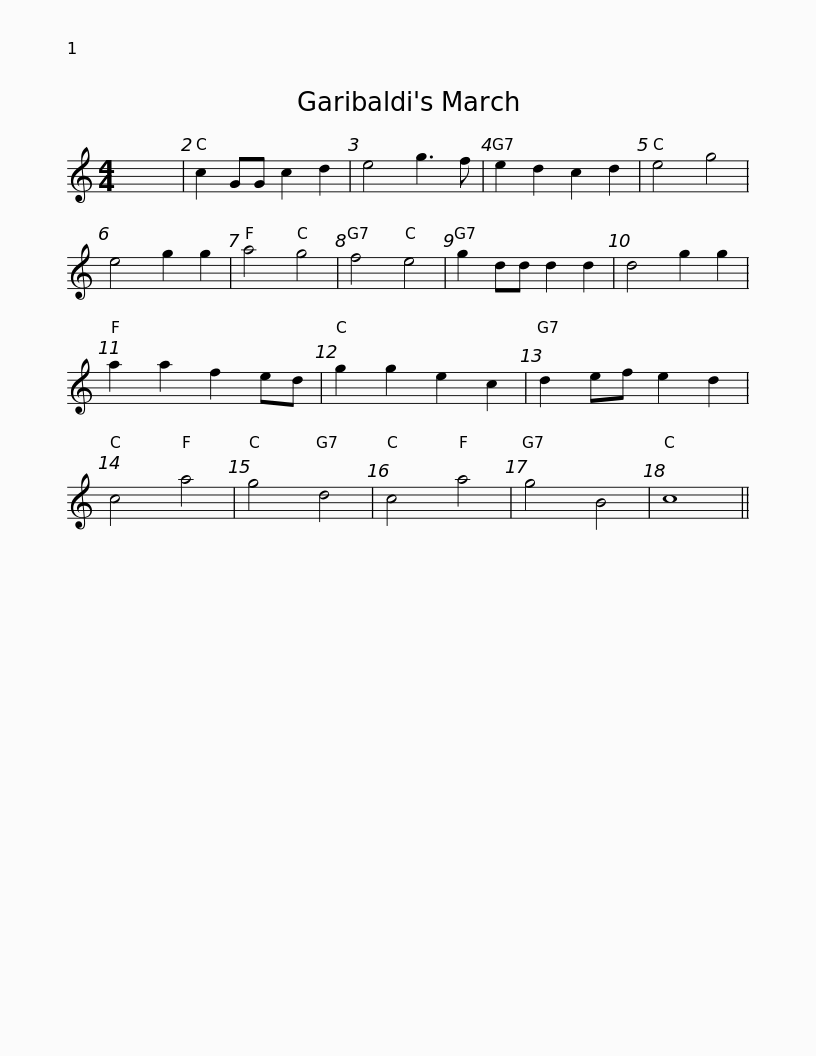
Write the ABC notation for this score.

X:1
L:1/8
M:4/4
I:linebreak $
K:C
V:1 treble
V:1
 x8 | c2 GG c2 d2 | e4 g3 f | e2 d2 c2 d2 | e4 g4 | %5
 e4 g2 g2 | a4 g4 | f4 e4 | g2 dd d2 d2 | d4 g2 g2 | %10
 a2 a2 f2 ed |$ g2 g2 e2 c2 | d2 ef e2 d2 | c4 a4 | g4 d4 | %15
 c4 a4 | g4 B4 | c8 || %18
